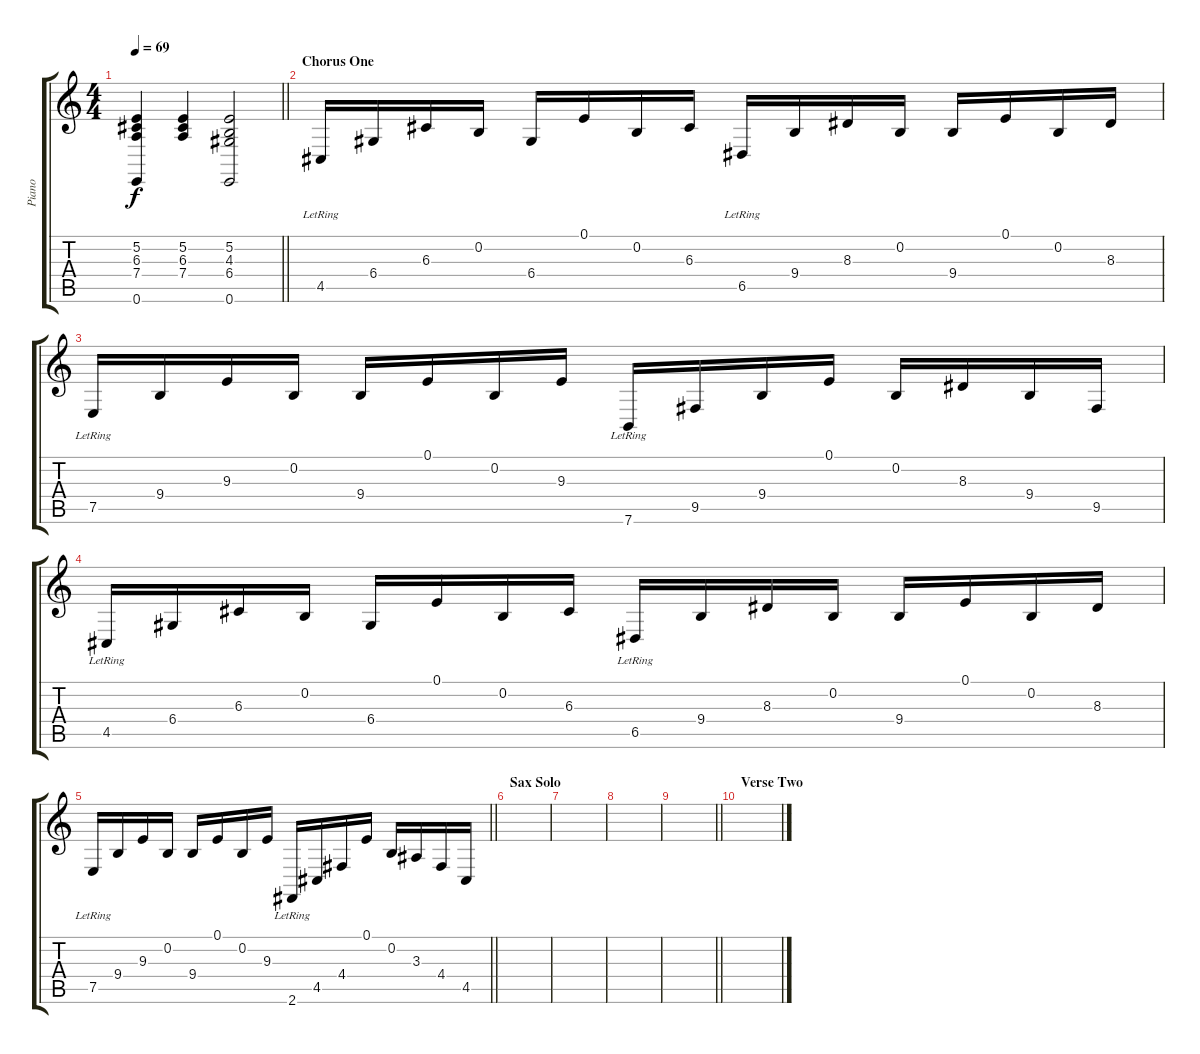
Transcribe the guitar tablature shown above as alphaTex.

\track ("Piano" "Piano") {instrument acousticgrandpiano}
\staff {score tabs}
\tuning (E4 B3 G3 D3 A2 E2) {hide}
\ts (4 4)
\tempo 69
\clef g2
\barLineRight lightlight
\ks c
(5.2 6.3 7.4 0.6).4{dy f} (5.2 6.3 7.4).4 (5.2 4.3 6.4 0.6).2 |
\section ("" "Chorus One")
4.5{lr}.16{volume 11} 6.4.16 6.3.16 0.2.16 6.4.16 0.1.16 0.2.16 6.3.16 6.5{lr}.16 9.4.16 8.3.16 0.2.16 9.4.16 0.1.16 0.2.16 8.3.16 |
7.5{lr}.16 9.4.16 9.3.16 0.2.16 9.4.16 0.1.16 0.2.16 9.3.16 7.6{lr}.16 9.5.16 9.4.16 0.1.16 0.2.16 8.3.16 9.4.16 9.5.16 |
4.5{lr}.16 6.4.16 6.3.16 0.2.16 6.4.16 0.1.16 0.2.16 6.3.16 6.5{lr}.16 9.4.16 8.3.16 0.2.16 9.4.16 0.1.16 0.2.16 8.3.16 |
\barLineRight lightlight
7.5{lr}.16 9.4.16 9.3.16 0.2.16 9.4.16 0.1.16 0.2.16 9.3.16 2.6{lr}.16 4.5.16 4.4.16 0.1.16 0.2.16 3.3.16 4.4.16 4.5.16 |
\section ("" "Sax Solo")
|
|
|
\barLineRight lightlight
|
\section ("" "Verse Two")
